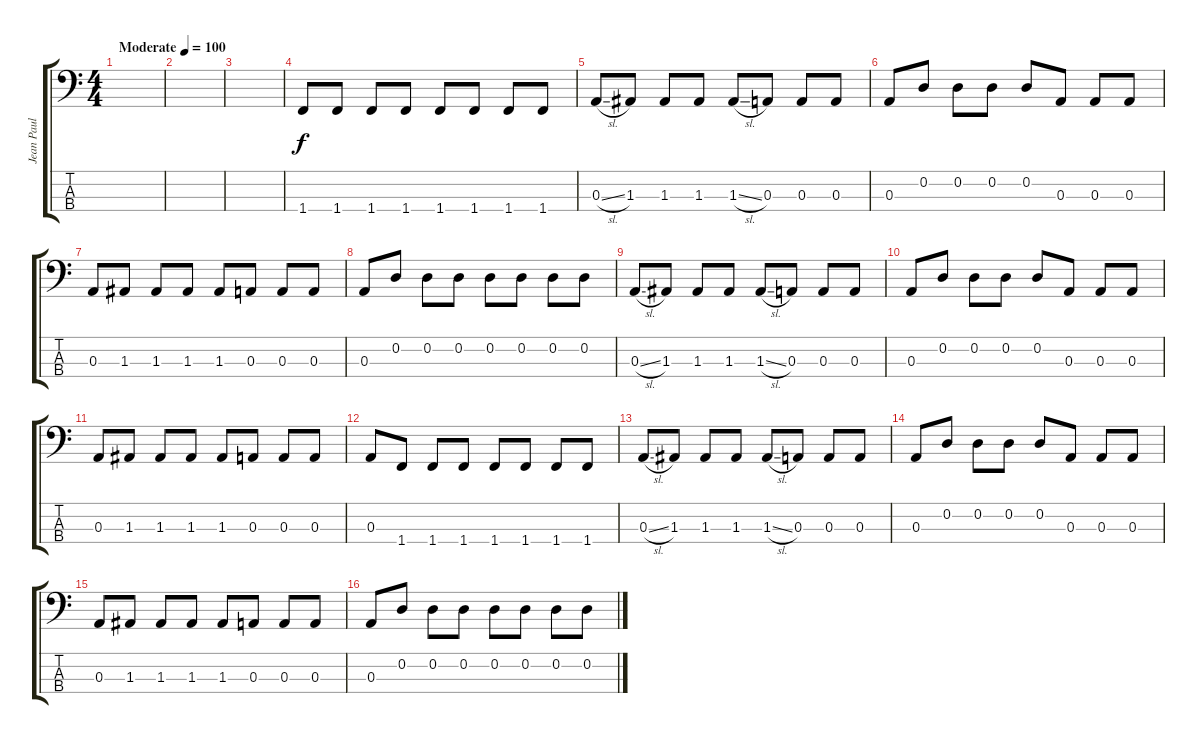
\track ("Jean Paul Roy" "Jean Paul ") {instrument electricbassfinger}
\staff {score tabs}
\tuning (G2 D2 A1 E1) {hide}
\ts (4 4)
\tempo (100 "Moderate")
\clef f4
\ks c
|
|
|
1.4.8 1.4.8 1.4.8 1.4.8 1.4.8 1.4.8 1.4.8 1.4.8 |
0.3{sl}.8 1.3.8 1.3.8 1.3.8 1.3{sl}.8 0.3.8 0.3.8 0.3.8 |
0.3.8 0.2.8 0.2.8 0.2.8 0.2.8 0.3.8 0.3.8 0.3.8 |
0.3.8 1.3.8 1.3.8 1.3.8 1.3.8 0.3.8 0.3.8 0.3.8 |
0.3.8 0.2.8 0.2.8 0.2.8 0.2.8 0.2.8 0.2.8 0.2.8 |
0.3{sl}.8 1.3.8 1.3.8 1.3.8 1.3{sl}.8 0.3.8 0.3.8 0.3.8 |
0.3.8 0.2.8 0.2.8 0.2.8 0.2.8 0.3.8 0.3.8 0.3.8 |
0.3.8 1.3.8 1.3.8 1.3.8 1.3.8 0.3.8 0.3.8 0.3.8 |
0.3.8 1.4.8 1.4.8 1.4.8 1.4.8 1.4.8 1.4.8 1.4.8 |
0.3{sl}.8 1.3.8 1.3.8 1.3.8 1.3{sl}.8 0.3.8 0.3.8 0.3.8 |
0.3.8 0.2.8 0.2.8 0.2.8 0.2.8 0.3.8 0.3.8 0.3.8 |
0.3.8 1.3.8 1.3.8 1.3.8 1.3.8 0.3.8 0.3.8 0.3.8 |
0.3.8 0.2.8 0.2.8 0.2.8 0.2.8 0.2.8 0.2.8 0.2.8
